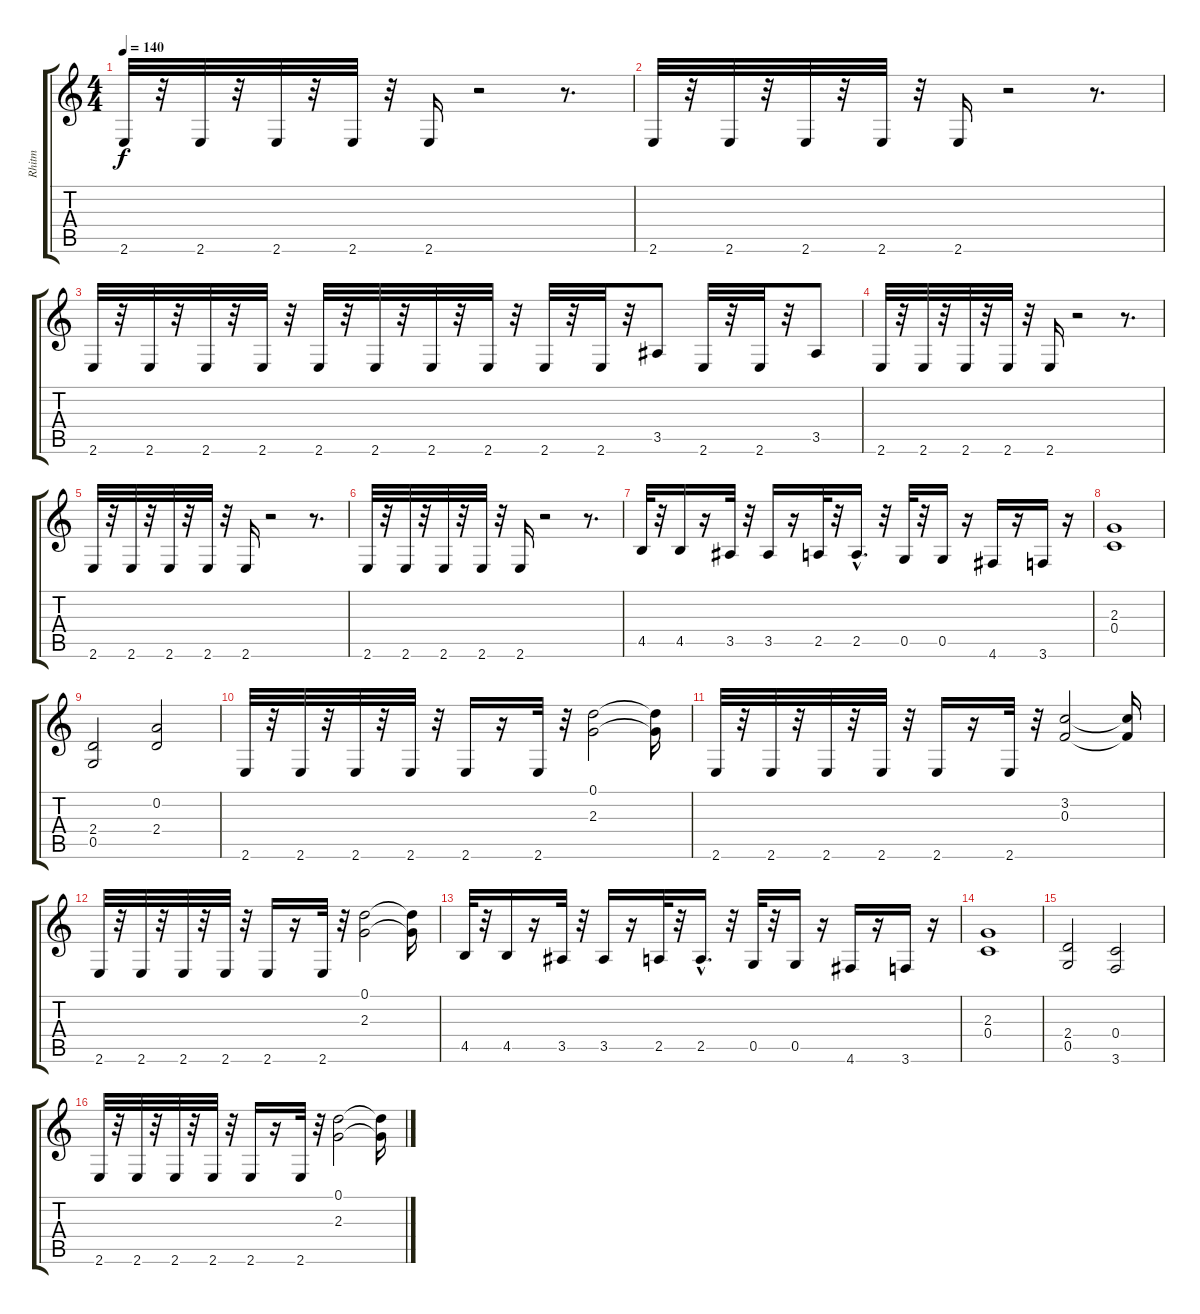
\track ("Rhitm" "Rhitm") {instrument distortionguitar}
\staff {score tabs}
\tuning (D4 A3 F3 C3 G2 D2) {hide}
\ts (4 4)
\tempo 140
\clef g2
\ks c
2.6.32{dy f} r.32 2.6.32 r.32 2.6.32 r.32 2.6.32 r.32 2.6.16 r.2 r.8{d} |
2.6.32 r.32 2.6.32 r.32 2.6.32 r.32 2.6.32 r.32 2.6.16 r.2 r.8{d} |
2.6.32 r.32 2.6.32 r.32 2.6.32 r.32 2.6.32 r.32 2.6.32 r.32 2.6.32 r.32 2.6.32 r.32 2.6.32 r.32 2.6.32 r.32 2.6.32 r.32 3.5.8 2.6.32 r.32 2.6.32 r.32 3.5.8 |
2.6.32 r.32 2.6.32 r.32 2.6.32 r.32 2.6.32 r.32 2.6.16 r.2 r.8{d} |
2.6.32 r.32 2.6.32 r.32 2.6.32 r.32 2.6.32 r.32 2.6.16 r.2 r.8{d} |
2.6.32 r.32 2.6.32 r.32 2.6.32 r.32 2.6.32 r.32 2.6.16 r.2 r.8{d} |
4.5.32 r.32 4.5.16 r.16 3.5.32 r.32 3.5.16 r.16 2.5.32 r.32 2.5{hac}.16{d} r.32 0.5.32 r.32 0.5.16 r.16 4.6.16 r.16 3.6.16 r.16 |
(2.3 0.4).1 |
(2.4 0.5).2 (0.2 2.4).2 |
2.6.32 r.32 2.6.32 r.32 2.6.32 r.32 2.6.32 r.32 2.6.16 r.16 2.6.32 r.32 (0.1 2.3).2 (0.1{t} 2.3{t}).16 |
2.6.32 r.32 2.6.32 r.32 2.6.32 r.32 2.6.32 r.32 2.6.16 r.16 2.6.32 r.32 (3.2 0.3).2 (3.2{t} 0.3{t}).16 |
2.6.32 r.32 2.6.32 r.32 2.6.32 r.32 2.6.32 r.32 2.6.16 r.16 2.6.32 r.32 (0.1 2.3).2 (0.1{t} 2.3{t}).16 |
4.5.32 r.32 4.5.16 r.16 3.5.32 r.32 3.5.16 r.16 2.5.32 r.32 2.5{hac}.16{d} r.32 0.5.32 r.32 0.5.16 r.16 4.6.16 r.16 3.6.16 r.16 |
(2.3 0.4).1 |
(2.4 0.5).2 (0.4 3.6).2 |
2.6.32 r.32 2.6.32 r.32 2.6.32 r.32 2.6.32 r.32 2.6.16 r.16 2.6.32 r.32 (0.1 2.3).2 (0.1{t} 2.3{t}).16
